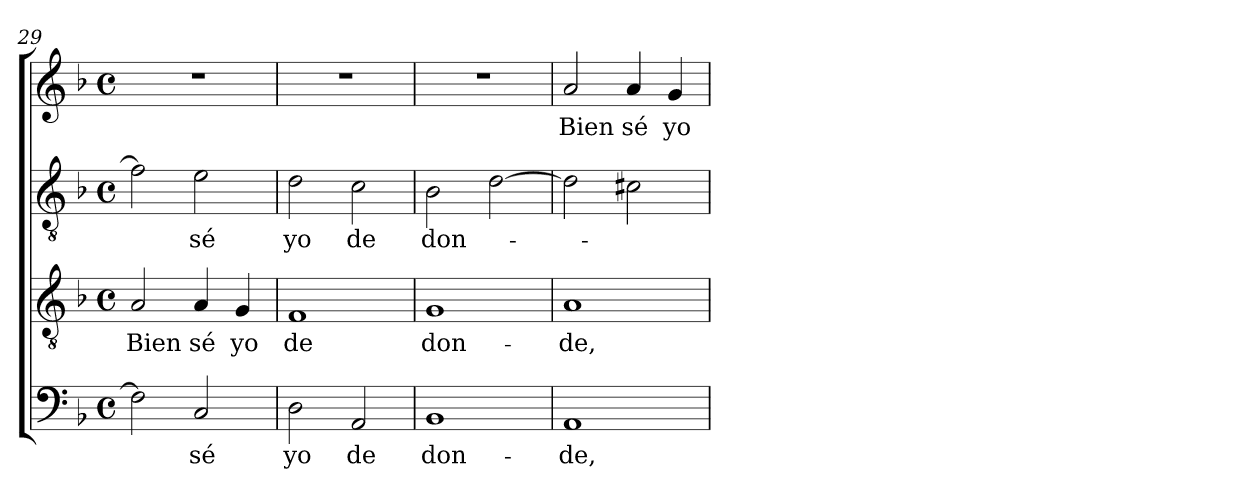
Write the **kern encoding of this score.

**kern	**text	**kern	**text	**kern	**text	**kern	**text
*part4	*part4	*part3	*part3	*part2	*part2	*part1	*part1
*staff4	*staff4	*staff3	*staff3	*staff2	*staff2	*staff1	*staff1
*clefF4	*	*clefGv2	*	*clefGv2	*	*clefG2	*
*k[b-]	*	*k[b-]	*	*k[b-]	*	*k[b-]	*
*F:	*	*F:	*	*F:	*	*F:	*
*M4/4	*	*M4/4	*	*M4/4	*	*M4/4	*
*met(c)	*	*met(c)	*	*met(c)	*	*met(c)	*
=29	=29	=29	=29	=29	=29	=29	=29
!	!	!	!LO:LY:b	!	!	!	!
2F\]	.	2A/	Bien	2f\]	.	1r	.
!	!LO:LY:b	!	!LO:LY:b	!	!LO:LY:b	!	!
2C/	sé	4A/	sé	2e\	sé	.	.
!	!	!	!LO:LY:b	!	!	!	!
.	.	4G/	yo	.	.	.	.
=30	=30	=30	=30	=30	=30	=30	=30
!	!LO:LY:b	!	!LO:LY:b	!	!LO:LY:b	!	!
2D\	yo	1F	de	2d\	yo	1r	.
!	!LO:LY:b	!	!	!	!LO:LY:b	!	!
2AA/	de	.	.	2c\	de	.	.
=31	=31	=31	=31	=31	=31	=31	=31
!	!LO:LY:b	!	!LO:LY:b	!	!LO:LY:b	!	!
1BB-	don-	1G	don-	2B-\	don-	1r	.
.	.	.	.	[>2d\	.	.	.
=32	=32	=32	=32	=32	=32	=32	=32
!	!LO:LY:b	!	!LO:LY:b	!	!	!	!LO:LY:b
1AA	-de,	1A	-de,	2d\]	.	2a/	Bien
!	!	!	!	!	!	!	!LO:LY:b
.	.	.	.	2c#X\	.	4a/	sé
!	!	!	!	!	!	!	!LO:LY:b
.	.	.	.	.	.	4g/	yo
=	=	=	=	=	=	=	=
*-	*-	*-	*-	*-	*-	*-	*-
